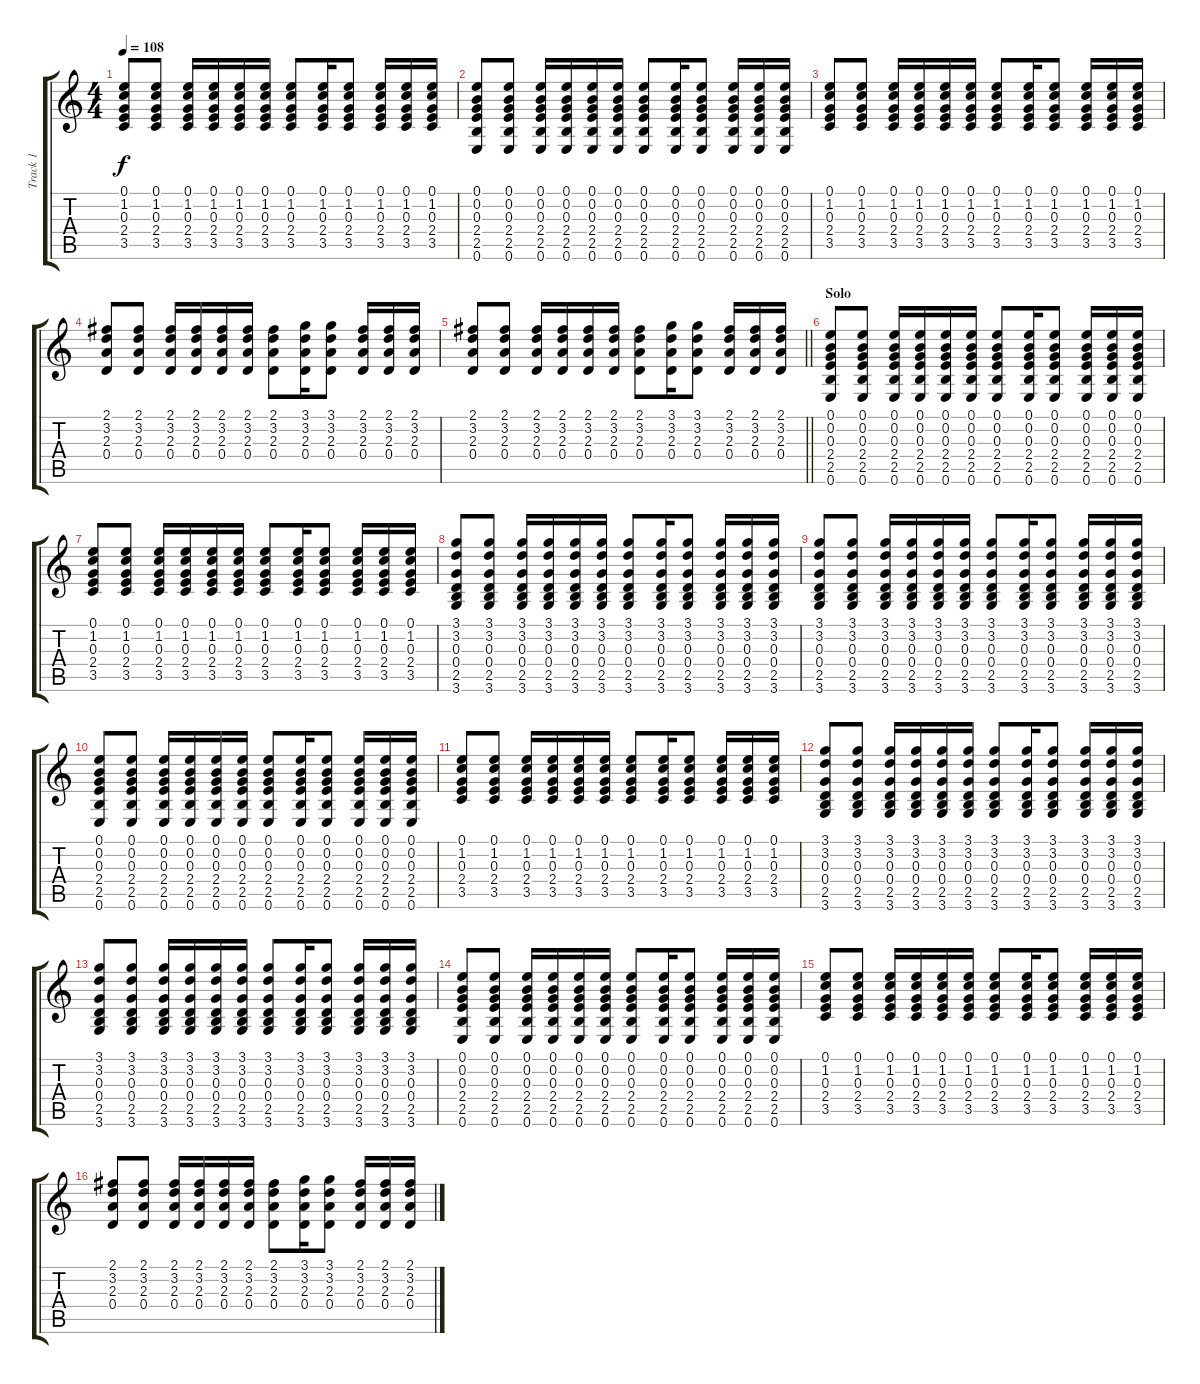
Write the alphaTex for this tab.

\track ("Track 1" "Track 1") {instrument acousticguitarsteel}
\staff {score tabs}
\tuning (E4 B3 G3 D3 A2 E2) {hide}
\ts (4 4)
\tempo 108
\clef g2
\ks c
(0.1 1.2 0.3 2.4 3.5).8{dy f} (0.1 1.2 0.3 2.4 3.5).8 (0.1 1.2 0.3 2.4 3.5).16 (0.1 1.2 0.3 2.4 3.5).16 (0.1 1.2 0.3 2.4 3.5).16 (0.1 1.2 0.3 2.4 3.5).16 (0.1 1.2 0.3 2.4 3.5).8 (0.1 1.2 0.3 2.4 3.5).16 (0.1 1.2 0.3 2.4 3.5).8 (0.1 1.2 0.3 2.4 3.5).16 (0.1 1.2 0.3 2.4 3.5).16 (0.1 1.2 0.3 2.4 3.5).16 |
(0.1 0.2 0.3 2.4 2.5 0.6).8 (0.1 0.2 0.3 2.4 2.5 0.6).8 (0.1 0.2 0.3 2.4 2.5 0.6).16 (0.1 0.2 0.3 2.4 2.5 0.6).16 (0.1 0.2 0.3 2.4 2.5 0.6).16 (0.1 0.2 0.3 2.4 2.5 0.6).16 (0.1 0.2 0.3 2.4 2.5 0.6).8 (0.1 0.2 0.3 2.4 2.5 0.6).16 (0.1 0.2 0.3 2.4 2.5 0.6).8 (0.1 0.2 0.3 2.4 2.5 0.6).16 (0.1 0.2 0.3 2.4 2.5 0.6).16 (0.1 0.2 0.3 2.4 2.5 0.6).16 |
(0.1 1.2 0.3 2.4 3.5).8 (0.1 1.2 0.3 2.4 3.5).8 (0.1 1.2 0.3 2.4 3.5).16 (0.1 1.2 0.3 2.4 3.5).16 (0.1 1.2 0.3 2.4 3.5).16 (0.1 1.2 0.3 2.4 3.5).16 (0.1 1.2 0.3 2.4 3.5).8 (0.1 1.2 0.3 2.4 3.5).16 (0.1 1.2 0.3 2.4 3.5).8 (0.1 1.2 0.3 2.4 3.5).16 (0.1 1.2 0.3 2.4 3.5).16 (0.1 1.2 0.3 2.4 3.5).16 |
(2.1 3.2 2.3 0.4).8 (2.1 3.2 2.3 0.4).8 (2.1 3.2 2.3 0.4).16 (2.1 3.2 2.3 0.4).16 (2.1 3.2 2.3 0.4).16 (2.1 3.2 2.3 0.4).16 (2.1 3.2 2.3 0.4).8 (3.1 3.2 2.3 0.4).16 (3.1 3.2 2.3 0.4).8 (2.1 3.2 2.3 0.4).16 (2.1 3.2 2.3 0.4).16 (2.1 3.2 2.3 0.4).16 |
\barLineRight lightlight
(2.1 3.2 2.3 0.4).8 (2.1 3.2 2.3 0.4).8 (2.1 3.2 2.3 0.4).16 (2.1 3.2 2.3 0.4).16 (2.1 3.2 2.3 0.4).16 (2.1 3.2 2.3 0.4).16 (2.1 3.2 2.3 0.4).8 (3.1 3.2 2.3 0.4).16 (3.1 3.2 2.3 0.4).8 (2.1 3.2 2.3 0.4).16 (2.1 3.2 2.3 0.4).16 (2.1 3.2 2.3 0.4).16 |
\section ("" "Solo")
(0.1 0.2 0.3 2.4 2.5 0.6).8 (0.1 0.2 0.3 2.4 2.5 0.6).8 (0.1 0.2 0.3 2.4 2.5 0.6).16 (0.1 0.2 0.3 2.4 2.5 0.6).16 (0.1 0.2 0.3 2.4 2.5 0.6).16 (0.1 0.2 0.3 2.4 2.5 0.6).16 (0.1 0.2 0.3 2.4 2.5 0.6).8 (0.1 0.2 0.3 2.4 2.5 0.6).16 (0.1 0.2 0.3 2.4 2.5 0.6).8 (0.1 0.2 0.3 2.4 2.5 0.6).16 (0.1 0.2 0.3 2.4 2.5 0.6).16 (0.1 0.2 0.3 2.4 2.5 0.6).16 |
(0.1 1.2 0.3 2.4 3.5).8 (0.1 1.2 0.3 2.4 3.5).8 (0.1 1.2 0.3 2.4 3.5).16 (0.1 1.2 0.3 2.4 3.5).16 (0.1 1.2 0.3 2.4 3.5).16 (0.1 1.2 0.3 2.4 3.5).16 (0.1 1.2 0.3 2.4 3.5).8 (0.1 1.2 0.3 2.4 3.5).16 (0.1 1.2 0.3 2.4 3.5).8 (0.1 1.2 0.3 2.4 3.5).16 (0.1 1.2 0.3 2.4 3.5).16 (0.1 1.2 0.3 2.4 3.5).16 |
(3.1 3.2 0.3 0.4 2.5 3.6).8 (3.1 3.2 0.3 0.4 2.5 3.6).8 (3.1 3.2 0.3 0.4 2.5 3.6).16 (3.1 3.2 0.3 0.4 2.5 3.6).16 (3.1 3.2 0.3 0.4 2.5 3.6).16 (3.1 3.2 0.3 0.4 2.5 3.6).16 (3.1 3.2 0.3 0.4 2.5 3.6).8 (3.1 3.2 0.3 0.4 2.5 3.6).16 (3.1 3.2 0.3 0.4 2.5 3.6).8 (3.1 3.2 0.3 0.4 2.5 3.6).16 (3.1 3.2 0.3 0.4 2.5 3.6).16 (3.1 3.2 0.3 0.4 2.5 3.6).16 |
(3.1 3.2 0.3 0.4 2.5 3.6).8 (3.1 3.2 0.3 0.4 2.5 3.6).8 (3.1 3.2 0.3 0.4 2.5 3.6).16 (3.1 3.2 0.3 0.4 2.5 3.6).16 (3.1 3.2 0.3 0.4 2.5 3.6).16 (3.1 3.2 0.3 0.4 2.5 3.6).16 (3.1 3.2 0.3 0.4 2.5 3.6).8 (3.1 3.2 0.3 0.4 2.5 3.6).16 (3.1 3.2 0.3 0.4 2.5 3.6).8 (3.1 3.2 0.3 0.4 2.5 3.6).16 (3.1 3.2 0.3 0.4 2.5 3.6).16 (3.1 3.2 0.3 0.4 2.5 3.6).16 |
(0.1 0.2 0.3 2.4 2.5 0.6).8 (0.1 0.2 0.3 2.4 2.5 0.6).8 (0.1 0.2 0.3 2.4 2.5 0.6).16 (0.1 0.2 0.3 2.4 2.5 0.6).16 (0.1 0.2 0.3 2.4 2.5 0.6).16 (0.1 0.2 0.3 2.4 2.5 0.6).16 (0.1 0.2 0.3 2.4 2.5 0.6).8 (0.1 0.2 0.3 2.4 2.5 0.6).16 (0.1 0.2 0.3 2.4 2.5 0.6).8 (0.1 0.2 0.3 2.4 2.5 0.6).16 (0.1 0.2 0.3 2.4 2.5 0.6).16 (0.1 0.2 0.3 2.4 2.5 0.6).16 |
(0.1 1.2 0.3 2.4 3.5).8 (0.1 1.2 0.3 2.4 3.5).8 (0.1 1.2 0.3 2.4 3.5).16 (0.1 1.2 0.3 2.4 3.5).16 (0.1 1.2 0.3 2.4 3.5).16 (0.1 1.2 0.3 2.4 3.5).16 (0.1 1.2 0.3 2.4 3.5).8 (0.1 1.2 0.3 2.4 3.5).16 (0.1 1.2 0.3 2.4 3.5).8 (0.1 1.2 0.3 2.4 3.5).16 (0.1 1.2 0.3 2.4 3.5).16 (0.1 1.2 0.3 2.4 3.5).16 |
(3.1 3.2 0.3 0.4 2.5 3.6).8 (3.1 3.2 0.3 0.4 2.5 3.6).8 (3.1 3.2 0.3 0.4 2.5 3.6).16 (3.1 3.2 0.3 0.4 2.5 3.6).16 (3.1 3.2 0.3 0.4 2.5 3.6).16 (3.1 3.2 0.3 0.4 2.5 3.6).16 (3.1 3.2 0.3 0.4 2.5 3.6).8 (3.1 3.2 0.3 0.4 2.5 3.6).16 (3.1 3.2 0.3 0.4 2.5 3.6).8 (3.1 3.2 0.3 0.4 2.5 3.6).16 (3.1 3.2 0.3 0.4 2.5 3.6).16 (3.1 3.2 0.3 0.4 2.5 3.6).16 |
(3.1 3.2 0.3 0.4 2.5 3.6).8 (3.1 3.2 0.3 0.4 2.5 3.6).8 (3.1 3.2 0.3 0.4 2.5 3.6).16 (3.1 3.2 0.3 0.4 2.5 3.6).16 (3.1 3.2 0.3 0.4 2.5 3.6).16 (3.1 3.2 0.3 0.4 2.5 3.6).16 (3.1 3.2 0.3 0.4 2.5 3.6).8 (3.1 3.2 0.3 0.4 2.5 3.6).16 (3.1 3.2 0.3 0.4 2.5 3.6).8 (3.1 3.2 0.3 0.4 2.5 3.6).16 (3.1 3.2 0.3 0.4 2.5 3.6).16 (3.1 3.2 0.3 0.4 2.5 3.6).16 |
(0.1 0.2 0.3 2.4 2.5 0.6).8 (0.1 0.2 0.3 2.4 2.5 0.6).8 (0.1 0.2 0.3 2.4 2.5 0.6).16 (0.1 0.2 0.3 2.4 2.5 0.6).16 (0.1 0.2 0.3 2.4 2.5 0.6).16 (0.1 0.2 0.3 2.4 2.5 0.6).16 (0.1 0.2 0.3 2.4 2.5 0.6).8 (0.1 0.2 0.3 2.4 2.5 0.6).16 (0.1 0.2 0.3 2.4 2.5 0.6).8 (0.1 0.2 0.3 2.4 2.5 0.6).16 (0.1 0.2 0.3 2.4 2.5 0.6).16 (0.1 0.2 0.3 2.4 2.5 0.6).16 |
(0.1 1.2 0.3 2.4 3.5).8 (0.1 1.2 0.3 2.4 3.5).8 (0.1 1.2 0.3 2.4 3.5).16 (0.1 1.2 0.3 2.4 3.5).16 (0.1 1.2 0.3 2.4 3.5).16 (0.1 1.2 0.3 2.4 3.5).16 (0.1 1.2 0.3 2.4 3.5).8 (0.1 1.2 0.3 2.4 3.5).16 (0.1 1.2 0.3 2.4 3.5).8 (0.1 1.2 0.3 2.4 3.5).16 (0.1 1.2 0.3 2.4 3.5).16 (0.1 1.2 0.3 2.4 3.5).16 |
(2.1 3.2 2.3 0.4).8 (2.1 3.2 2.3 0.4).8 (2.1 3.2 2.3 0.4).16 (2.1 3.2 2.3 0.4).16 (2.1 3.2 2.3 0.4).16 (2.1 3.2 2.3 0.4).16 (2.1 3.2 2.3 0.4).8 (3.1 3.2 2.3 0.4).16 (3.1 3.2 2.3 0.4).8 (2.1 3.2 2.3 0.4).16 (2.1 3.2 2.3 0.4).16 (2.1 3.2 2.3 0.4).16
